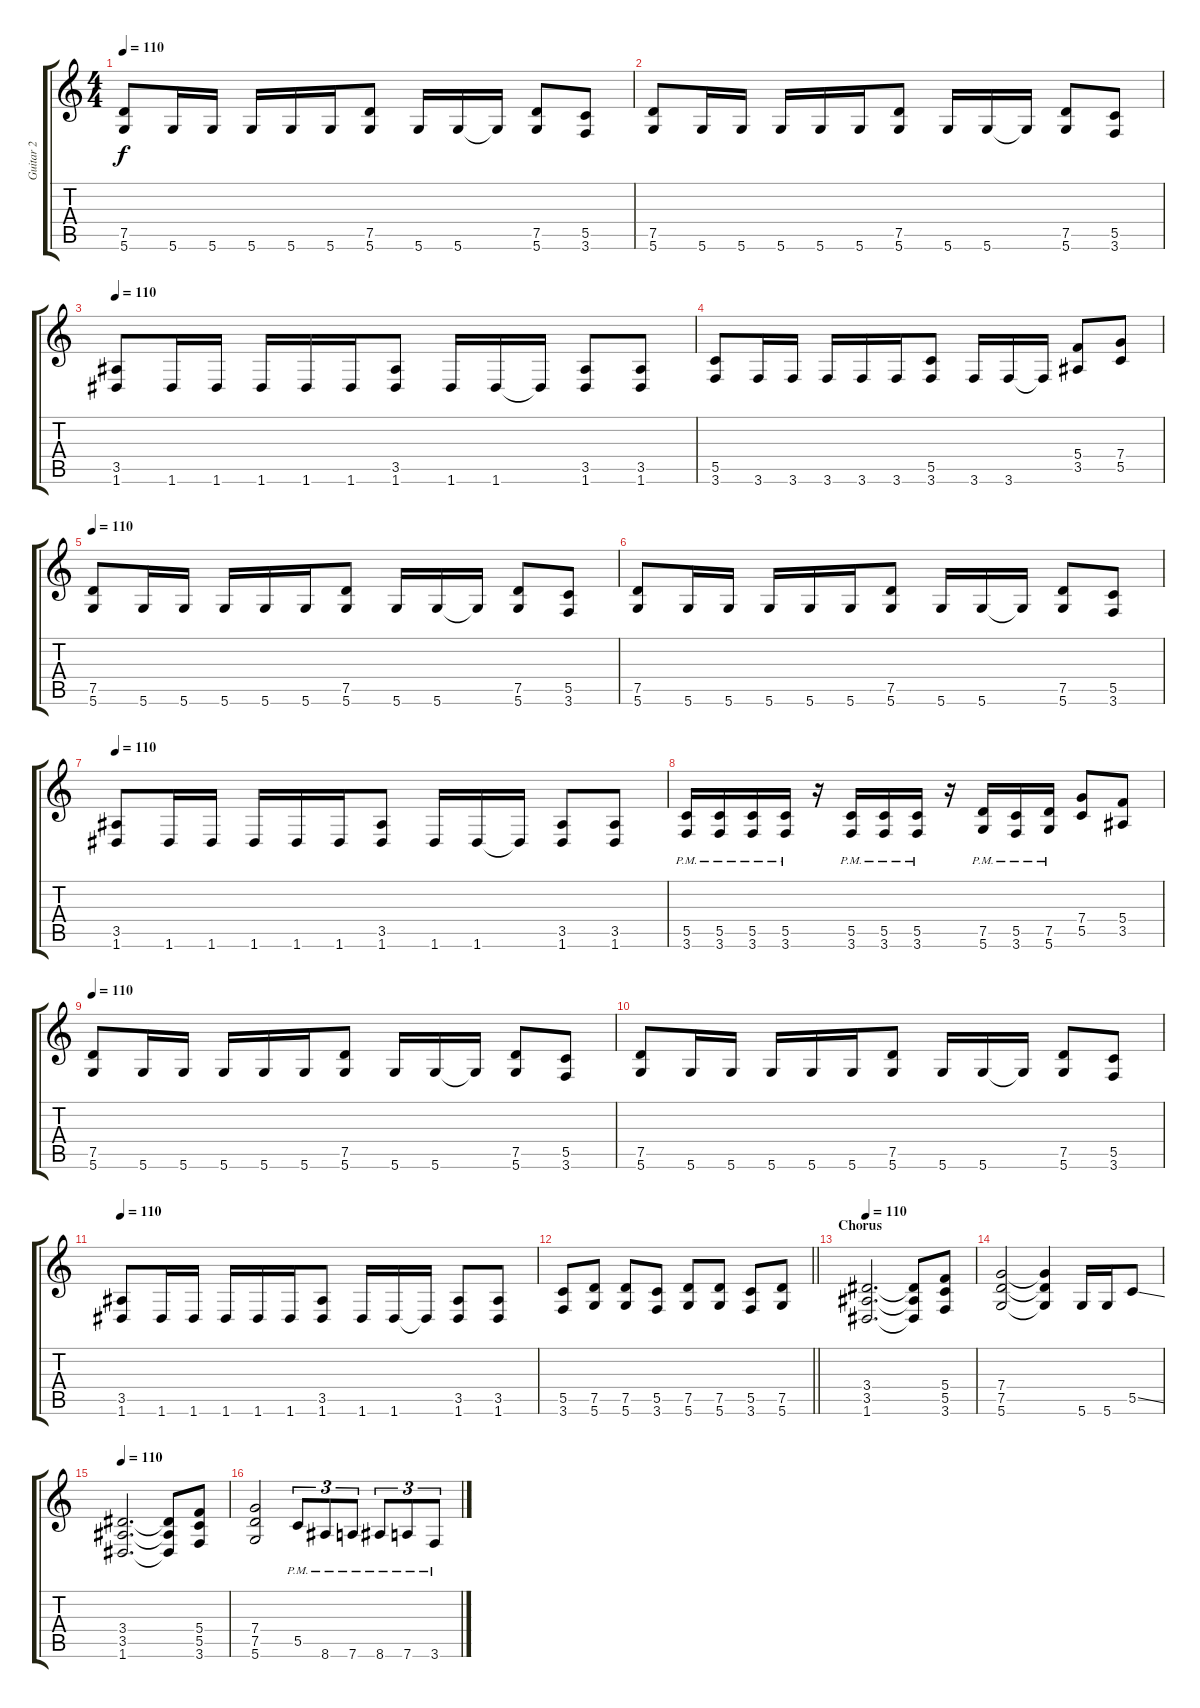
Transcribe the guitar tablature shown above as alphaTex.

\track ("Guitar 2" "Guitar 2") {instrument distortionguitar}
\staff {score tabs}
\tuning (D4 A3 F3 C3 G2 D2) {hide}
\ts (4 4)
\tempo 110
\clef g2
\ks c
(7.5 5.6).8{dy f} 5.6.16 5.6.16 5.6.16 5.6.16 5.6.16 (7.5 5.6).8 5.6.16 5.6.16 5.6{t}.16 (7.5 5.6).8 (5.5 3.6).8 |
(7.5 5.6).8 5.6.16 5.6.16 5.6.16 5.6.16 5.6.16 (7.5 5.6).8 5.6.16 5.6.16 5.6{t}.16 (7.5 5.6).8 (5.5 3.6).8 |
\tempo 110
(3.5 1.6).8 1.6.16 1.6.16 1.6.16 1.6.16 1.6.16 (3.5 1.6).8 1.6.16 1.6.16 1.6{t}.16 (3.5 1.6).8 (3.5 1.6).8 |
(5.5 3.6).8 3.6.16 3.6.16 3.6.16 3.6.16 3.6.16 (5.5 3.6).8 3.6.16 3.6.16 3.6{t}.16 (5.4 3.5).8 (7.4 5.5).8 |
\tempo 110
(7.5 5.6).8 5.6.16 5.6.16 5.6.16 5.6.16 5.6.16 (7.5 5.6).8 5.6.16 5.6.16 5.6{t}.16 (7.5 5.6).8 (5.5 3.6).8 |
(7.5 5.6).8 5.6.16 5.6.16 5.6.16 5.6.16 5.6.16 (7.5 5.6).8 5.6.16 5.6.16 5.6{t}.16 (7.5 5.6).8 (5.5 3.6).8 |
\tempo 110
(3.5 1.6).8 1.6.16 1.6.16 1.6.16 1.6.16 1.6.16 (3.5 1.6).8 1.6.16 1.6.16 1.6{t}.16 (3.5 1.6).8 (3.5 1.6).8 |
(5.5{pm} 3.6{pm}).16 (5.5{pm} 3.6).16 (5.5{pm} 3.6).16 (5.5{pm} 3.6{pm}).16 r.16 (5.5{pm} 3.6).16 (5.5{pm} 3.6).16 (5.5{pm} 3.6).16 r.16 (7.5{pm} 5.6{pm}).16 (5.5{pm} 3.6{pm}).16 (7.5{pm} 5.6{pm}).16 (7.4 5.5).8 (5.4 3.5).8 |
\tempo 110
(7.5 5.6).8 5.6.16 5.6.16 5.6.16 5.6.16 5.6.16 (7.5 5.6).8 5.6.16 5.6.16 5.6{t}.16 (7.5 5.6).8 (5.5 3.6).8 |
(7.5 5.6).8 5.6.16 5.6.16 5.6.16 5.6.16 5.6.16 (7.5 5.6).8 5.6.16 5.6.16 5.6{t}.16 (7.5 5.6).8 (5.5 3.6).8 |
\tempo 110
(3.5 1.6).8 1.6.16 1.6.16 1.6.16 1.6.16 1.6.16 (3.5 1.6).8 1.6.16 1.6.16 1.6{t}.16 (3.5 1.6).8 (3.5 1.6).8 |
\barLineRight lightlight
(5.5 3.6).8 (7.5 5.6).8 (7.5 5.6).8 (5.5 3.6).8 (7.5 5.6).8 (7.5 5.6).8 (5.5 3.6).8 (7.5 5.6).8 |
\section ("" "Chorus")
\tempo 110
(3.4 3.5 1.6).2{d} (3.4{t} 3.5{t} 1.6{t}).8 (5.4 5.5 3.6).8 |
(7.4 7.5 5.6).2 (7.4{t} 7.5{t} 5.6{t}).4 5.6.16 5.6.16 5.5{ss}.8 |
\tempo 110
(3.4 3.5 1.6).2{d} (3.4{t} 3.5{t} 1.6{t}).8 (5.4 5.5 3.6).8 |
(7.4 7.5 5.6).2 5.5{pm}.8{tu (3 2)} 8.6{pm}.8{tu (3 2)} 7.6{pm}.8{tu (3 2)} 8.6{pm}.8{tu (3 2)} 7.6{pm}.8{tu (3 2)} 3.6{pm}.8{tu (3 2)}
